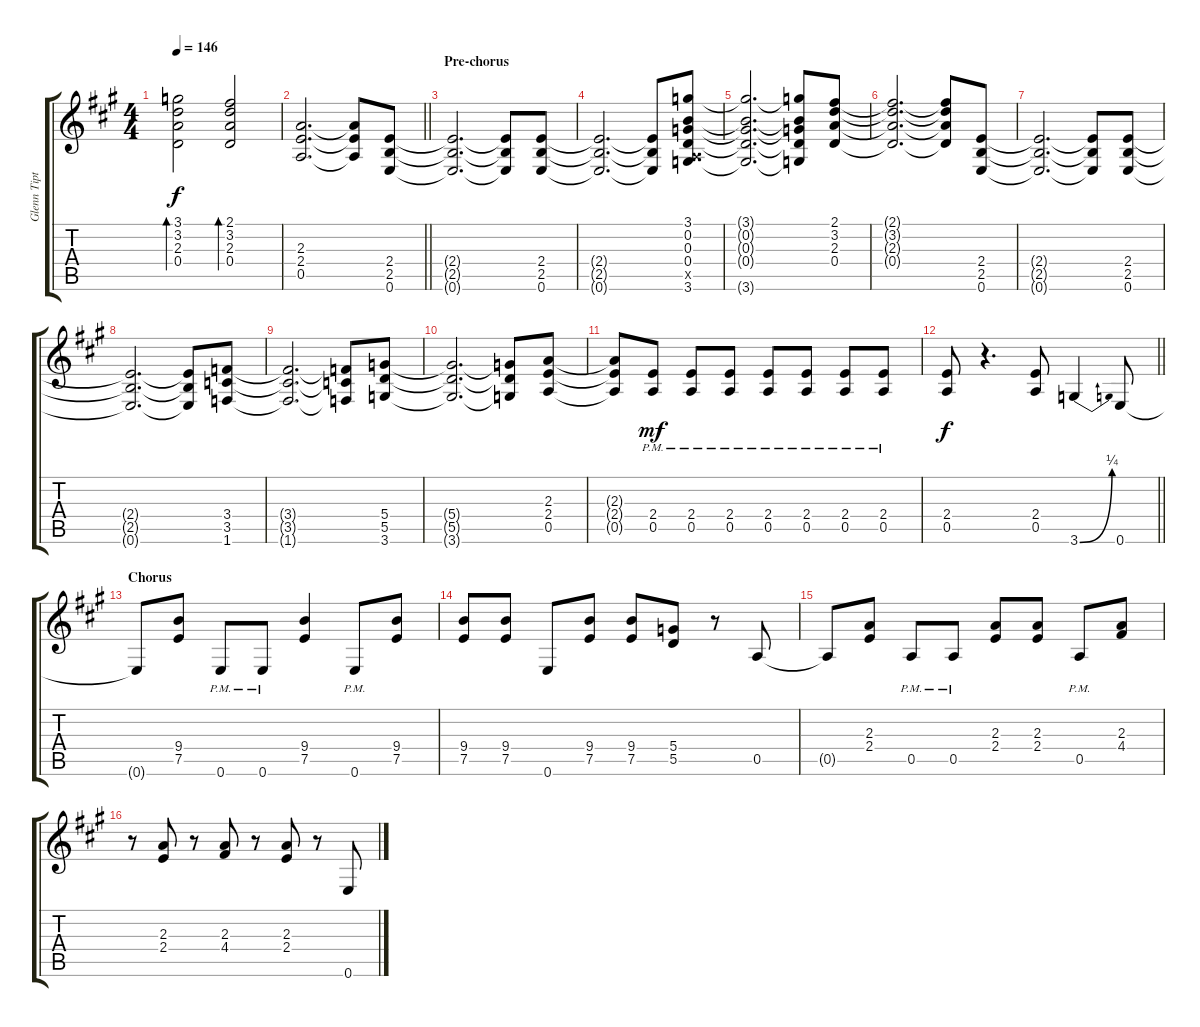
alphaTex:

\track ("Glenn Tipton" "Glenn Tipt") {instrument overdrivenguitar}
\staff {score tabs}
\tuning (E4 B3 G3 D3 A2 E2) {hide}
\ts (4 4)
\tempo 146
\clef g2
\ks a
(3.1 3.2 2.3 0.4).2{bd 480 dy f} (2.1 3.2 2.3 0.4).2{bd 240} |
\barLineRight lightlight
(2.3 2.4 0.5).2{d} (2.3{t} 2.4{t} 0.5{t}).8 (2.4 2.5 0.6).8 |
\section ("" "Pre-chorus")
(2.4{t} 2.5{t} 0.6{t}).2{d} (2.4{t} 2.5{t} 0.6{t}).8 (2.4 2.5 0.6).8 |
(2.4{t} 2.5{t} 0.6{t}).2{d} (2.4{t} 2.5{t} 0.6{t}).8 (3.1 0.2 0.3 0.4 0.5{x} 3.6).8 |
(3.1{t} 0.2{t} 0.3{t} 0.4{t} 3.6{t}).2{d} (3.1{t} 0.2{t} 0.3{t} 0.4{t} 3.6{t}).8 (2.1 3.2 2.3 0.4).8 |
(2.1{t} 3.2{t} 2.3{t} 0.4{t}).2{d} (2.1{t} 3.2{t} 2.3{t} 0.4{t}).8 (2.4 2.5 0.6).8 |
(2.4{t} 2.5{t} 0.6{t}).2{d} (2.4{t} 2.5{t} 0.6{t}).8 (2.4 2.5 0.6).8 |
(2.4{t} 2.5{t} 0.6{t}).2{d} (2.4{t} 2.5{t} 0.6{t}).8 (3.4 3.5 1.6).8 |
(3.4{t} 3.5{t} 1.6{t}).2{d} (3.4{t} 3.5{t} 1.6{t}).8 (5.4 5.5 3.6).8 |
(5.4{t} 5.5{t} 3.6{t}).2{d} (5.4{t} 5.5{t} 3.6{t}).8 (2.3 2.4 0.5).8 |
(2.3{t} 2.4{t} 0.5{t}).8 (2.4{pm} 0.5{pm}).8{dy mf} (2.4{pm} 0.5{pm}).8 (2.4{pm} 0.5{pm}).8 (2.4{pm} 0.5{pm}).8 (2.4{pm} 0.5{pm}).8 (2.4{pm} 0.5{pm}).8 (2.4{pm} 0.5{pm}).8 |
\barLineRight lightlight
(2.4 0.5).8{dy f} r.4{d} (2.4 0.5).8 3.6{be (bend 0 0 60 1)}.4 0.6.8 |
\section ("" "Chorus")
0.6{t}.8 (9.4 7.5).8 0.6{pm}.8 0.6{pm}.8 (9.4 7.5).4 0.6{pm}.8 (9.4 7.5).8 |
(9.4 7.5).8 (9.4 7.5).8 0.6.8 (9.4 7.5).8 (9.4 7.5).8 (5.4 5.5).8 r.8 0.5.8 |
0.5{t}.8 (2.3 2.4).8 0.5{pm}.8 0.5{pm}.8 (2.3 2.4).8 (2.3 2.4).8 0.5{pm}.8 (2.3 4.4).8 |
r.8 (2.3 2.4).8 r.8 (2.3 4.4).8 r.8 (2.3 2.4).8 r.8 0.6.8
